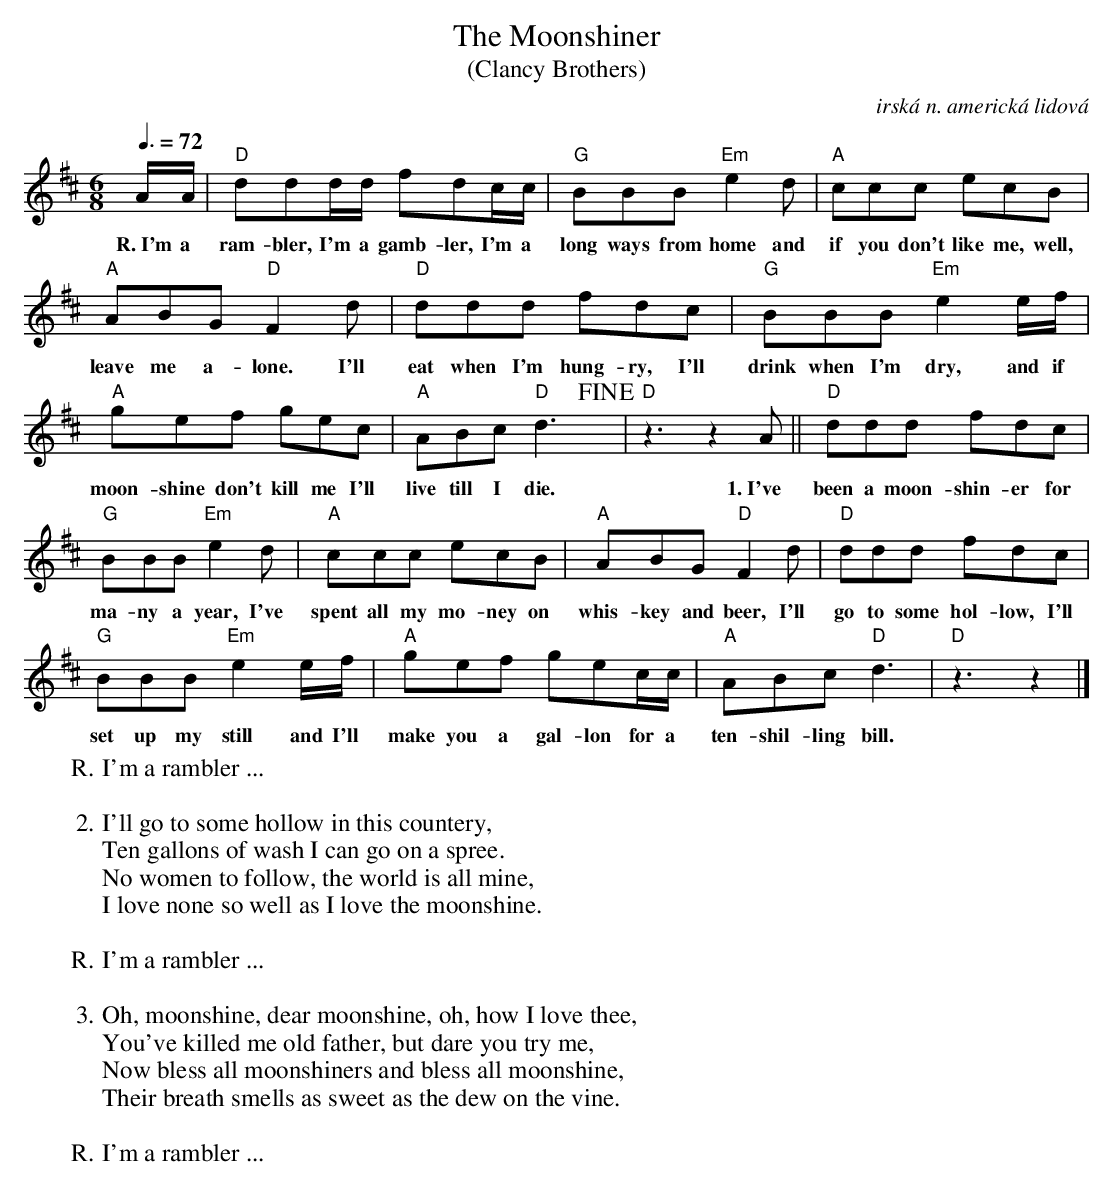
X:1
T:The Moonshiner
T:(Clancy Brothers)
C:irská n. americká lidová
M:6/8
L:1/8
Q:3/8=72
K:Dmaj
A/2A/2 | "D"ddd/2d/2 fdc/2c/2 | "G"BBB "Em"e2d | "A"ccc ecB |
w:R.~I'm a ram-bler, I'm a gamb-ler, I'm a long ways from home and if you don't like me, well,
"A"ABG "D"F2d | "D"ddd fdc | "G"BBB "Em"e2e/2f/2 |
w:leave me a-lone. I'll eat when I'm hung-ry, I'll drink when I'm dry, and if
"A"gef gec | "A"ABc "D"d3 !fine!y| "D"z3 z2 A || "D"ddd fdc |
w:moon-shine don't kill me I'll live till I die.  1.~I've been a moon-shin-er for
"G"BBB "Em"e2d | "A"ccc ecB | "A"ABG "D"F2d | "D"ddd fdc |
w:ma-ny a year, I've spent all my mo-ney on whis-key and beer, I'll go to some hol-low, I'll
"G"BBB "Em"e2e/2f/2 | "A"gef gec/2c/2 | "A"ABc "D"d3 | "D" z3 z2 |]
w:set up my still and I'll make you a gal-lon for a ten-shil-ling bill.
W:R. I'm a rambler ...
W:
W:2. I'll go to some hollow in this countery,
W:Ten gallons of wash I can go on a spree.
W:No women to follow, the world is all mine,
W:I love none so well as I love the moonshine.
W:
W:R. I'm a rambler ...
W:
W:3. Oh, moonshine, dear moonshine, oh, how I love thee,
W:You've killed me old father, but dare you try me,
W:Now bless all moonshiners and bless all moonshine,
W:Their breath smells as sweet as the dew on the vine.
W:
W:R. I'm a rambler ...
